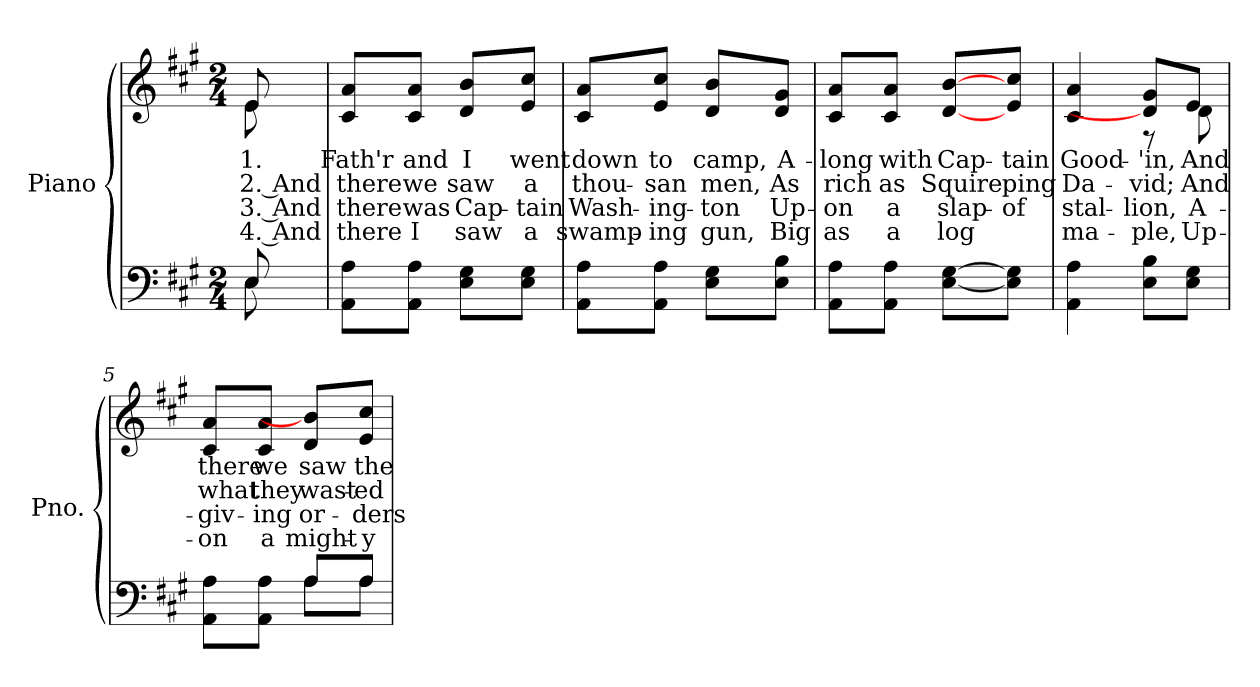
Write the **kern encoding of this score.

**kern	**kern	**text	**text	**text	**text
*part1	*part1	*part1	*part1	*part1	*part1
*staff2	*staff1	*staff1	*staff1	*staff1	*staff1
*I"Piano	*	*	*	*	*
*I'Pno.	*	*	*	*	*
!!LO:PB:g=z
*clefF4	*clefG2	*	*	*	*
*k[f#c#g#]	*k[f#c#g#]	*	*	*	*
*A:	*A:	*	*	*	*
*M2/4	*M2/4	*	*	*	*
=	=	=	=	=	=
*^	*	*	*	*	*
!	!	!LO:TX:a:t=The oldest of our National songs, whose origin has never been traced.  Many sets of words have been associated with it, because during the  Revolutionary War, it was used by	!	!	!	!
!	!	!LO:TX:t=both the Britsh and Americans as a means of ridiculing the other.  The text printed here is suggestive of a boy's point of view regarding the continental amry.	!	!	!	!
!	!	!	!LO:LY:b:color=#000000	!LO:LY:b:color=#000000	!LO:LY:b:color=#000000	!LO:LY:b:color=#000000
*	*	*^	*	*	*	*
8Ei/	8Ei\	8ei/	8ei\	1.	2. And	3. And	4. And
*v	*v	*	*	*	*	*	*
*	*v	*v	*	*	*	*
=1	=1	=1	=1	=1	=1
*^	*^	*	*	*	*
!	!	!	!	!LO:LY:b:color=#000000	!LO:LY:b:color=#000000	!LO:LY:b:color=#000000	!LO:LY:b:color=#000000
*v	*v	*	*	*	*	*	*
*	*v	*v	*	*	*	*
8AAi\ 8AiL	8c#i/ 8aiL	Fath'r	there	there	there
!	!	!LO:LY:b:color=#000000	!LO:LY:b:color=#000000	!LO:LY:b:color=#000000	!LO:LY:b:color=#000000
8AAi\ 8AiJ	8c#i/ 8aiJ	and	we	was	I
!	!	!LO:LY:b:color=#000000	!LO:LY:b:color=#000000	!LO:LY:b:color=#000000	!LO:LY:b:color=#000000
8Ei\ 8G#iL	8di/ 8biL	I	saw	Cap-	saw
!	!	!LO:LY:b:color=#000000	!LO:LY:b:color=#000000	!LO:LY:b:color=#000000	!LO:LY:b:color=#000000
8Ei\ 8G#iJ	8ei/ 8cc#iJ	went	a	-tain	a
=2	=2	=2	=2	=2	=2
!	!	!LO:LY:b:color=#000000	!LO:LY:b:color=#000000	!LO:LY:b:color=#000000	!LO:LY:b:color=#000000
8AAi\ 8AiL	8c#i/ 8aiL	down	thou-	Wash-	swamp-
!	!	!LO:LY:b:color=#000000	!LO:LY:b:color=#000000	!LO:LY:b:color=#000000	!LO:LY:b:color=#000000
8AAi\ 8AiJ	8ei/ 8cc#iJ	to	-san	-ing-	-ing
!	!	!LO:LY:b:color=#000000	!LO:LY:b:color=#000000	!LO:LY:b:color=#000000	!LO:LY:b:color=#000000
8Ei\ 8G#iL	8di/ 8biL	camp,	men,	-ton	gun,
!	!	!LO:LY:b:color=#000000	!LO:LY:b:color=#000000	!LO:LY:b:color=#000000	!LO:LY:b:color=#000000
8Ei\ 8BiJ	8di/ 8g#iJ	A-	As	Up-	Big
=3	=3	=3	=3	=3	=3
!	!	!LO:LY:b:color=#000000	!LO:LY:b:color=#000000	!LO:LY:b:color=#000000	!LO:LY:b:color=#000000
8AAi\ 8AiL	8c#i/ 8aiL	-long	rich	-on	as
!	!	!LO:LY:b:color=#000000	!LO:LY:b:color=#000000	!LO:LY:b:color=#000000	!LO:LY:b:color=#000000
8AAi\ 8AiJ	8c#i/ 8aiJ	with	as	a	a
!	!	!LO:LY:b:color=#000000	!LO:LY:b:color=#000000	!LO:LY:b:color=#000000	!LO:LY:b:color=#000000
[8Ei\ [8G#iL	[8di/ [8biL	Cap-	Squire	slap-	log
!	!	!LO:LY:b:color=#000000	!LO:LY:b:color=#000000	!LO:LY:b:color=#000000	!
8Ei\] 8G#i]J	8ei/ 8cc#iJ	-tain	-ping	of	.
=4	=4	=4	=4	=4	=4
!	!	!LO:LY:b:color=#000000	!LO:LY:b:color=#000000	!LO:LY:b:color=#000000	!LO:LY:b:color=#000000
*	*^	*	*	*	*
4AAi\ 4Ai	4c#i/ 4ai	4ryy	Good-	Da-	stal-	ma-
!	!	!	!LO:LY:b:color=#000000	!LO:LY:b:color=#000000	!LO:LY:b:color=#000000	!LO:LY:b:color=#000000
8Ei\ 8BiL	8di/] 8g#iL	8r	-'in,	-vid;	-lion,	-ple,
!	!	!	!LO:LY:b:color=#000000	!LO:LY:b:color=#000000	!LO:LY:b:color=#000000	!LO:LY:b:color=#000000
8Ei\ 8G#iJ	8ei/J	8di\	And	And	A-	Up-
*	*v	*v	*	*	*	*
!!LO:LB:g=z
=5	=5	=5	=5	=5	=5
*^	*	*	*	*	*
*	*	*^	*	*	*	*
!	!	!	!	!LO:LY:b:color=#000000	!LO:LY:b:color=#000000	!LO:LY:b:color=#000000	!LO:LY:b:color=#000000
*	*	*v	*v	*	*	*	*
8AAi\ 8AiL	4ryy	8c#i/ 8aiL	there	what	-giv-	-on
!	!	!	!LO:LY:b:color=#000000	!LO:LY:b:color=#000000	!LO:LY:b:color=#000000	!LO:LY:b:color=#000000
8AAi\ 8AiJ	.	8c#i/ 8aiJ	we	they	-ing	a
!	!	!	!LO:LY:b:color=#000000	!LO:LY:b:color=#000000	!LO:LY:b:color=#000000	!LO:LY:b:color=#000000
8Ai/L	8Ai\L	8di/ 8bi]L	saw	wast-	or-	might-
!	!	!	!LO:LY:b:color=#000000	!LO:LY:b:color=#000000	!LO:LY:b:color=#000000	!LO:LY:b:color=#000000
8Ai/J	8Ai\J	8ei/ 8cc#iJ	the	-ed	-ders	-y
*v	*v	*	*	*	*	*
=	=	=	=	=	=
*-	*-	*-	*-	*-	*-
